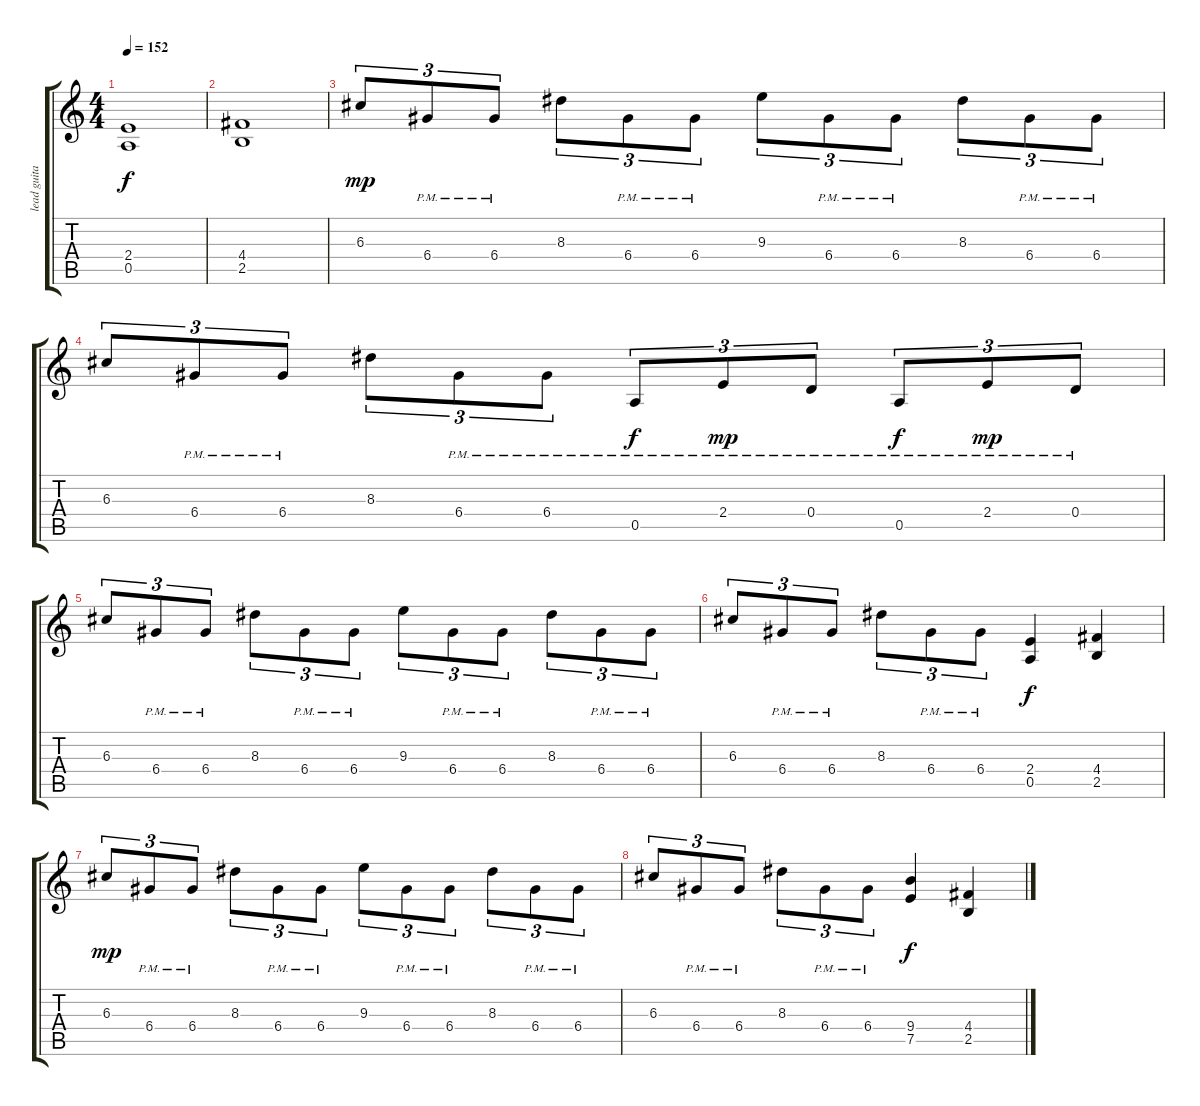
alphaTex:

\track ("lead guitar" "lead guita") {instrument distortionguitar}
\staff {score tabs}
\tuning (E4 B3 G3 D3 A2 E2) {hide}
\ts (4 4)
\tempo 152
\clef g2
\ks c
(2.4 0.5).1{dy f} |
(4.4 2.5).1 |
6.3.8{tu (3 2) dy mp} 6.4{pm}.8{tu (3 2)} 6.4{pm}.8{tu (3 2)} 8.3.8{tu (3 2)} 6.4{pm}.8{tu (3 2)} 6.4{pm}.8{tu (3 2)} 9.3.8{tu (3 2)} 6.4{pm}.8{tu (3 2)} 6.4{pm}.8{tu (3 2)} 8.3.8{tu (3 2)} 6.4{pm}.8{tu (3 2)} 6.4{pm}.8{tu (3 2)} |
6.3.8{tu (3 2)} 6.4{pm}.8{tu (3 2)} 6.4{pm}.8{tu (3 2)} 8.3.8{tu (3 2)} 6.4{pm}.8{tu (3 2)} 6.4{pm}.8{tu (3 2)} 0.5{pm}.8{tu (3 2) dy f} 2.4{pm}.8{tu (3 2) dy mp} 0.4{pm}.8{tu (3 2)} 0.5{pm}.8{tu (3 2) dy f} 2.4{pm}.8{tu (3 2) dy mp} 0.4{pm}.8{tu (3 2)} |
6.3.8{tu (3 2)} 6.4{pm}.8{tu (3 2)} 6.4{pm}.8{tu (3 2)} 8.3.8{tu (3 2)} 6.4{pm}.8{tu (3 2)} 6.4{pm}.8{tu (3 2)} 9.3.8{tu (3 2)} 6.4{pm}.8{tu (3 2)} 6.4{pm}.8{tu (3 2)} 8.3.8{tu (3 2)} 6.4{pm}.8{tu (3 2)} 6.4{pm}.8{tu (3 2)} |
6.3.8{tu (3 2)} 6.4{pm}.8{tu (3 2)} 6.4{pm}.8{tu (3 2)} 8.3.8{tu (3 2)} 6.4{pm}.8{tu (3 2)} 6.4{pm}.8{tu (3 2)} (2.4 0.5).4{dy f} (4.4 2.5).4 |
6.3.8{tu (3 2) dy mp} 6.4{pm}.8{tu (3 2)} 6.4{pm}.8{tu (3 2)} 8.3.8{tu (3 2)} 6.4{pm}.8{tu (3 2)} 6.4{pm}.8{tu (3 2)} 9.3.8{tu (3 2)} 6.4{pm}.8{tu (3 2)} 6.4{pm}.8{tu (3 2)} 8.3.8{tu (3 2)} 6.4{pm}.8{tu (3 2)} 6.4{pm}.8{tu (3 2)} |
6.3.8{tu (3 2)} 6.4{pm}.8{tu (3 2)} 6.4{pm}.8{tu (3 2)} 8.3.8{tu (3 2)} 6.4{pm}.8{tu (3 2)} 6.4{pm}.8{tu (3 2)} (9.4 7.5).4{dy f} (4.4 2.5).4
